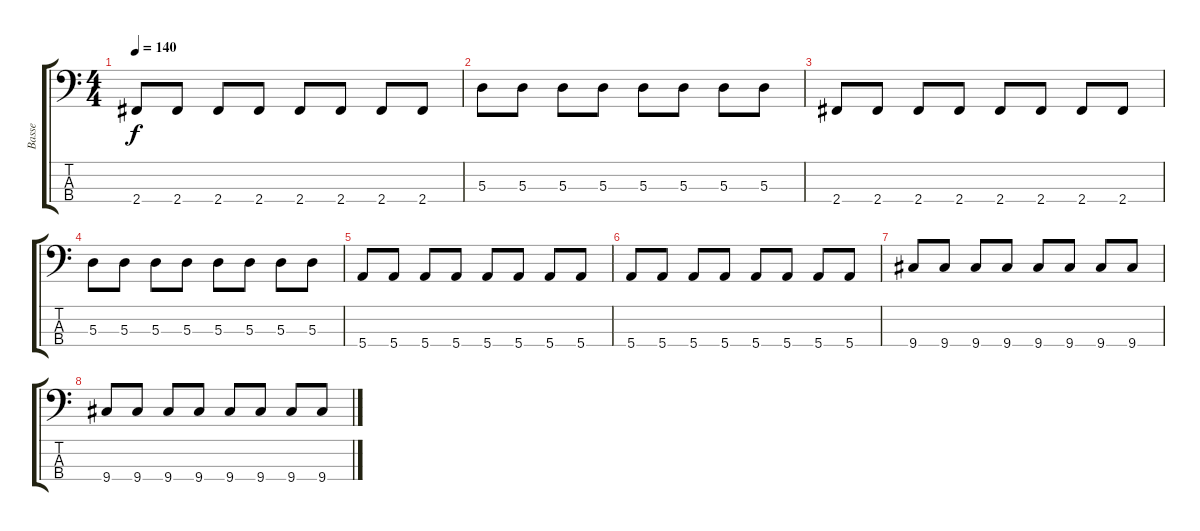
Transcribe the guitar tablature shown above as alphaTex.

\track ("Basse" "Basse") {instrument electricbassfinger}
\staff {score tabs}
\tuning (G2 D2 A1 E1) {hide}
\ts (4 4)
\tempo 140
\clef f4
\ks c
2.4.8{dy f} 2.4.8 2.4.8 2.4.8 2.4.8 2.4.8 2.4.8 2.4.8 |
5.3.8 5.3.8 5.3.8 5.3.8 5.3.8 5.3.8 5.3.8 5.3.8 |
2.4.8 2.4.8 2.4.8 2.4.8 2.4.8 2.4.8 2.4.8 2.4.8 |
5.3.8 5.3.8 5.3.8 5.3.8 5.3.8 5.3.8 5.3.8 5.3.8 |
5.4.8 5.4.8 5.4.8 5.4.8 5.4.8 5.4.8 5.4.8 5.4.8 |
5.4.8 5.4.8 5.4.8 5.4.8 5.4.8 5.4.8 5.4.8 5.4.8 |
9.4.8 9.4.8 9.4.8 9.4.8 9.4.8 9.4.8 9.4.8 9.4.8 |
9.4.8 9.4.8 9.4.8 9.4.8 9.4.8 9.4.8 9.4.8 9.4.8
